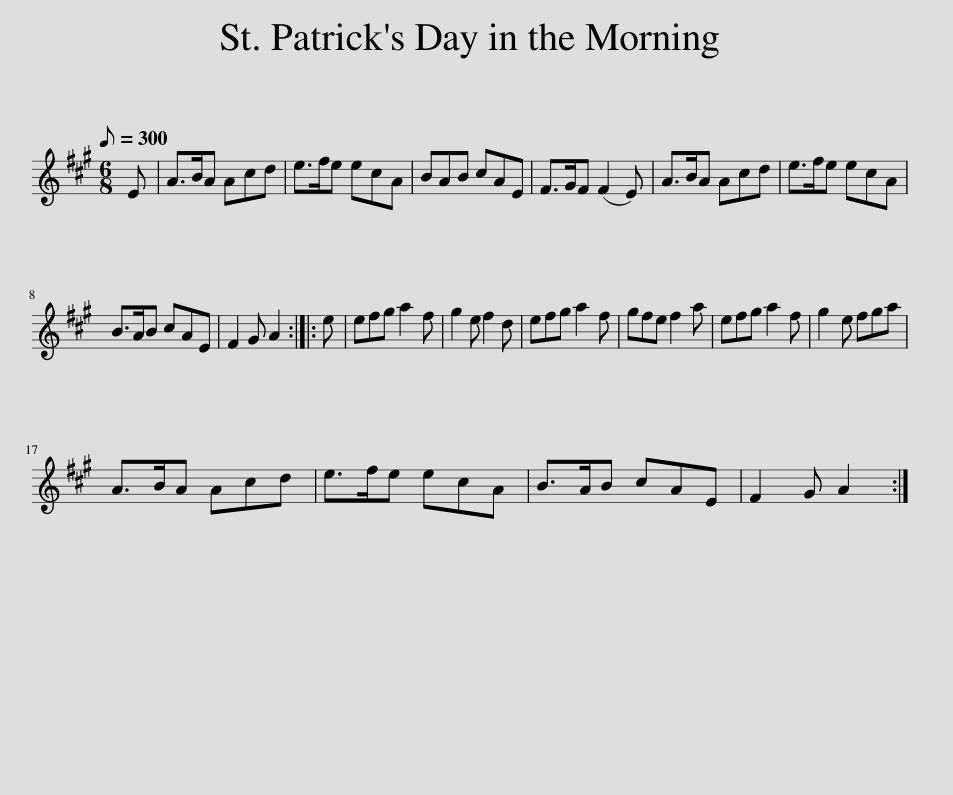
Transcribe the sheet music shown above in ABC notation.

X:1
L:1/8
Q:1/8=300
M:6/8
I:linebreak $
K:none
V:1 treble transpose="8 "
V:1
[K:A] E | A>BA Acd | e>fe ecA | BAB cAE | F>GF (F2 E) | %5
 A>BA Acd | e>fe ecA |$ B>AB cAE | F2 G A2 :: e | %10
 efg a2 f | g2 e f2 d | efg a2 f | gfe f2 a | efg a2 f | %15
 g2 e fga |$ A>BA Acd | e>fe ecA | B>AB cAE | F2 G A2 :| %20
